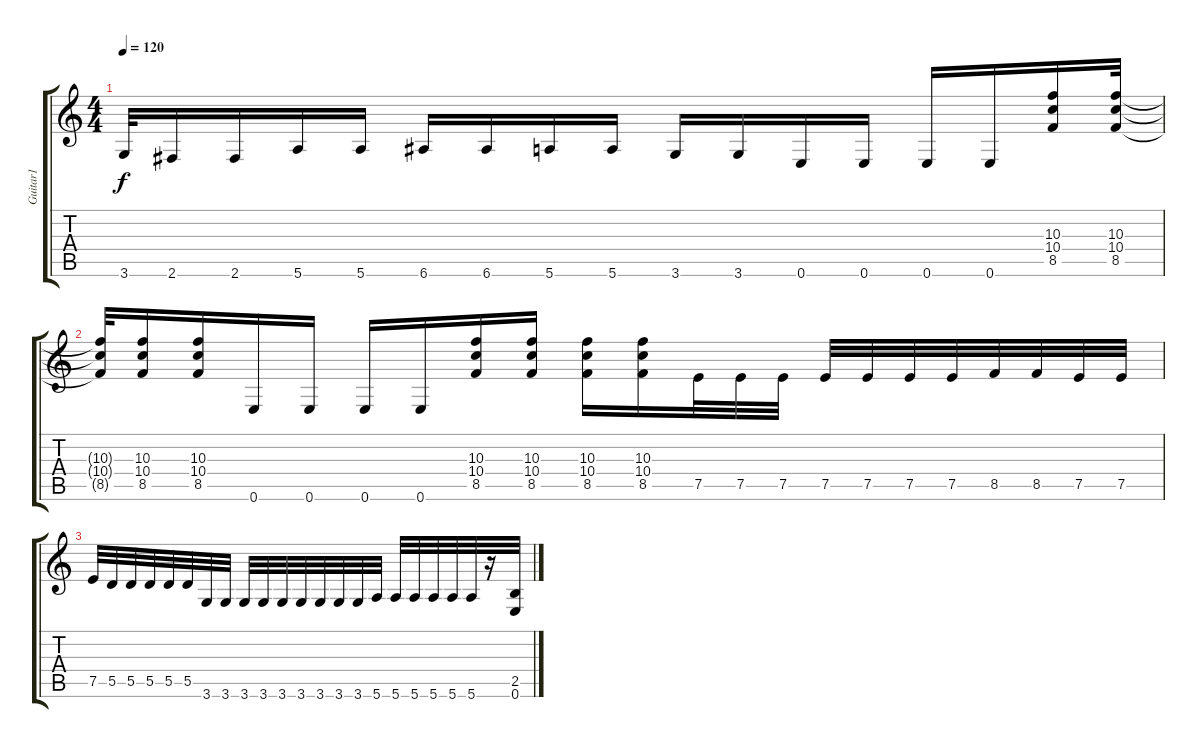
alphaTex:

\track ("Guitar1" "Guitar1") {instrument distortionguitar}
\staff {score tabs}
\tuning (E4 B3 G3 D3 A2 E2) {hide}
\ts (4 4)
\tempo 120
\clef g2
\ks c
3.6{t}.32{dy f} 2.6.16 2.6.16 5.6.16 5.6.16 6.6.16 6.6.16 5.6.16 5.6.16 3.6.16 3.6.16 0.6.16 0.6.16 0.6.16 0.6.16 (10.3 10.4 8.5).16 (10.3 10.4 8.5).32 |
(10.3{t} 10.4{t} 8.5{t}).32 (10.3 10.4 8.5).16 (10.3 10.4 8.5).16 0.6.16 0.6.16 0.6.16 0.6.16 (10.3 10.4 8.5).16 (10.3 10.4 8.5).16 (10.3 10.4 8.5).16 (10.3 10.4 8.5).16 7.5.32 7.5.32 7.5.32 7.5.32 7.5.32 7.5.32 7.5.32 8.5.32 8.5.32 7.5.32 7.5.32 |
7.5.32 5.5.32 5.5.32 5.5.32 5.5.32 5.5.32 3.6.32 3.6.32 3.6.32 3.6.32 3.6.32 3.6.32 3.6.32 3.6.32 3.6.32 5.6.32 5.6.32 5.6.32 5.6.32 5.6.32 5.6.32 r.16 (2.5 0.6).32
